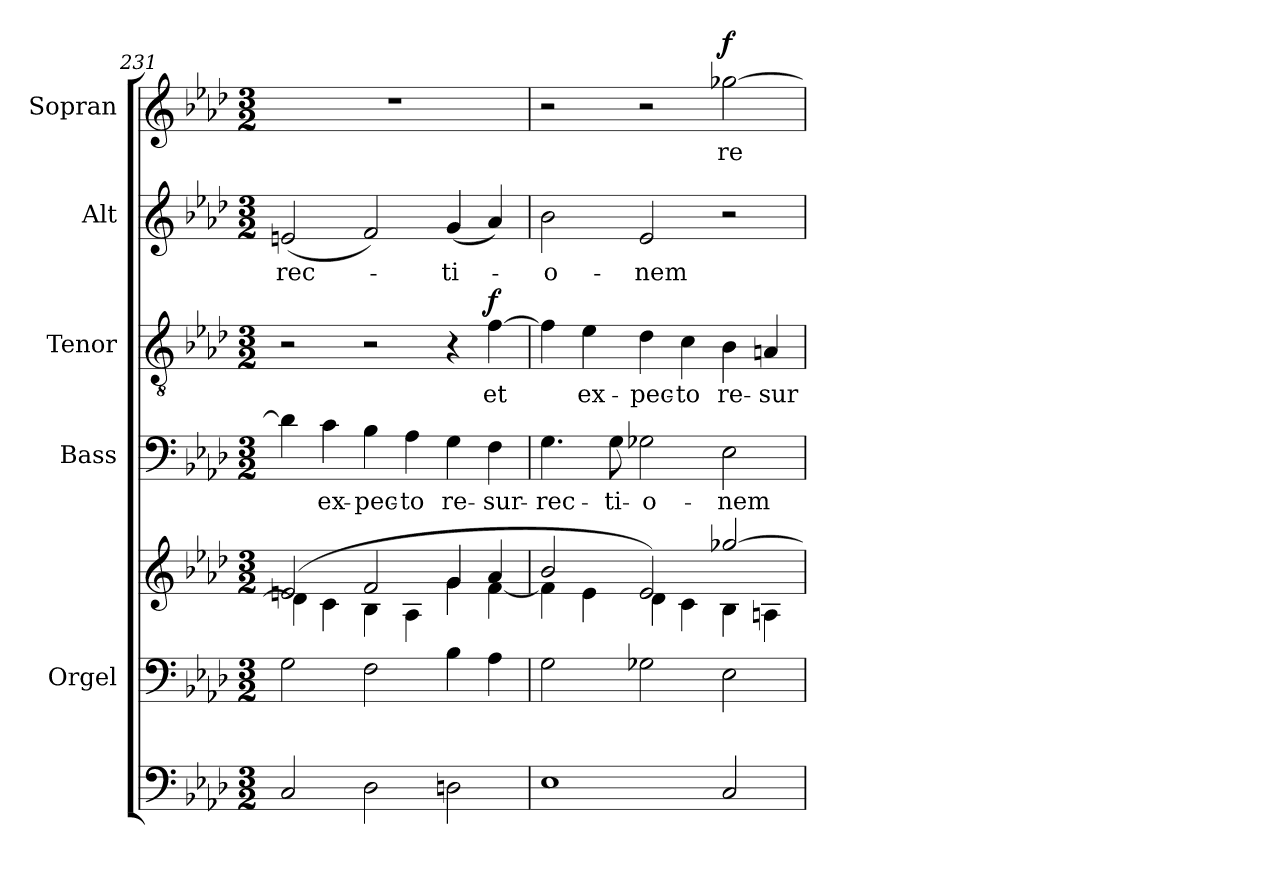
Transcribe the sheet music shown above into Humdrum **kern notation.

**kern	**kern	**kern	**kern	**text	**kern	**text	**dynam	**kern	**text	**kern	**text	**dynam
*part6	*part5	*part5	*part4	*part4	*part3	*part3	*part3	*part2	*part2	*part1	*part1	*part1
*staff7	*staff6	*staff5	*staff4	*staff4	*staff3	*staff3	*staff3	*staff2	*staff2	*staff1	*staff1	*staff1
*	*I"Orgel	*	*I"Bass	*	*I"Tenor	*	*	*I"Alt	*	*I"Sopran	*	*
*	*I'Org.	*	*I'B	*	*I'T	*	*	*I'A	*	*I'S	*	*
*clefF4	*clefF4	*clefG2	*clefF4	*	*clefGv2	*	*	*clefG2	*	*clefG2	*	*
*ITrd7c12	*	*	*	*	*	*	*	*	*	*	*	*
*k[b-e-a-d-]	*k[b-e-a-d-]	*k[b-e-a-d-]	*k[b-e-a-d-]	*	*k[b-e-a-d-]	*	*	*k[b-e-a-d-]	*	*k[b-e-a-d-]	*	*
*A-:	*A-:	*A-:	*A-:	*	*A-:	*	*	*A-:	*	*A-:	*	*
*M3/2	*M3/2	*M3/2	*M3/2	*	*M3/2	*	*	*M3/2	*	*M3/2	*	*
=231	=231	=231	=231	=231	=231	=231	=231	=231	=231	=231	=231	=231
*	*	*^	*	*	*	*	*	*	*	*	*	*
!	!	!	!	!	!	!	!	!	!	!LO:LY:b	!	!	!
2CC/	2G\	(>2en/	4d-\]	4d-\]	.	2r	.	.	(<2en/	-rec-	1.r	.	.
!	!	!	!	!	!LO:LY:b	!	!	!	!	!	!	!	!
.	.	.	4c\	4c\	ex-	.	.	.	.	.	.	.	.
!	!	!	!	!	!LO:LY:b	!	!	!	!	!	!	!	!
2DD-\	2F\	2f/	4B-\	4B-\	-pec-	2r	.	.	2f/)	.	.	.	.
!	!	!	!	!	!LO:LY:b	!	!	!	!	!	!	!	!
.	.	.	4A-\	4A-\	-to	.	.	.	.	.	.	.	.
!	!	!	!	!	!LO:LY:b	!	!	!	!	!LO:LY:b	!	!	!
2DDn\	4B-\	4g/	4g\	4G\	re-	4r	.	.	(<4g/	-ti-	.	.	.
!	!	!	!	!	!LO:LY:b	!	!LO:LY:b	!LO:DY:a	!	!	!	!	!
.	4A-\	4a-/	[<4f\	4F\	-sur-	[4f\	et	f	4a-/)	.	.	.	.
=232	=232	=232	=232	=232	=232	=232	=232	=232	=232	=232	=232	=232	=232
!	!	!	!	!	!LO:LY:b	!	!	!	!	!LO:LY:b	!	!	!
1EE-	2G\	2b-/	4f\]	4.G\	-rec-	4f\]	.	.	2b-\	-o-	2r	.	.
!	!	!	!	!	!	!	!LO:LY:b	!	!	!	!	!	!
.	.	.	4e-\	.	.	4e-\	ex-	.	.	.	.	.	.
!	!	!	!	!	!LO:LY:b	!	!	!	!	!	!	!	!
.	.	.	.	8G\	-ti-	.	.	.	.	.	.	.	.
!	!	!	!	!	!LO:LY:b	!	!LO:LY:b	!	!	!LO:LY:b	!	!	!
.	2G-X\	2e-/)	4d-\	2G-X\	-o-	4d-\	-pec-	.	2e-/	-nem	2r	.	.
!	!	!	!	!	!	!	!LO:LY:b	!	!	!	!	!	!
.	.	.	4c\	.	.	4c\	-to	.	.	.	.	.	.
!	!	!	!	!	!LO:LY:b	!	!LO:LY:b	!	!	!	!	!LO:LY:b	!LO:DY:a
2CC/	2E-\	[>2gg-X/	4B-\	2E-\	-nem	4B-\	re-	.	2r	.	[2gg-X\	re-	f
!	!	!	!	!	!	!	!LO:LY:b	!	!	!	!	!	!
.	.	.	4An\	.	.	4An/	-sur-	.	.	.	.	.	.
*	*	*v	*v	*	*	*	*	*	*	*	*	*	*
=	=	=	=	=	=	=	=	=	=	=	=	=
*-	*-	*-	*-	*-	*-	*-	*-	*-	*-	*-	*-	*-
